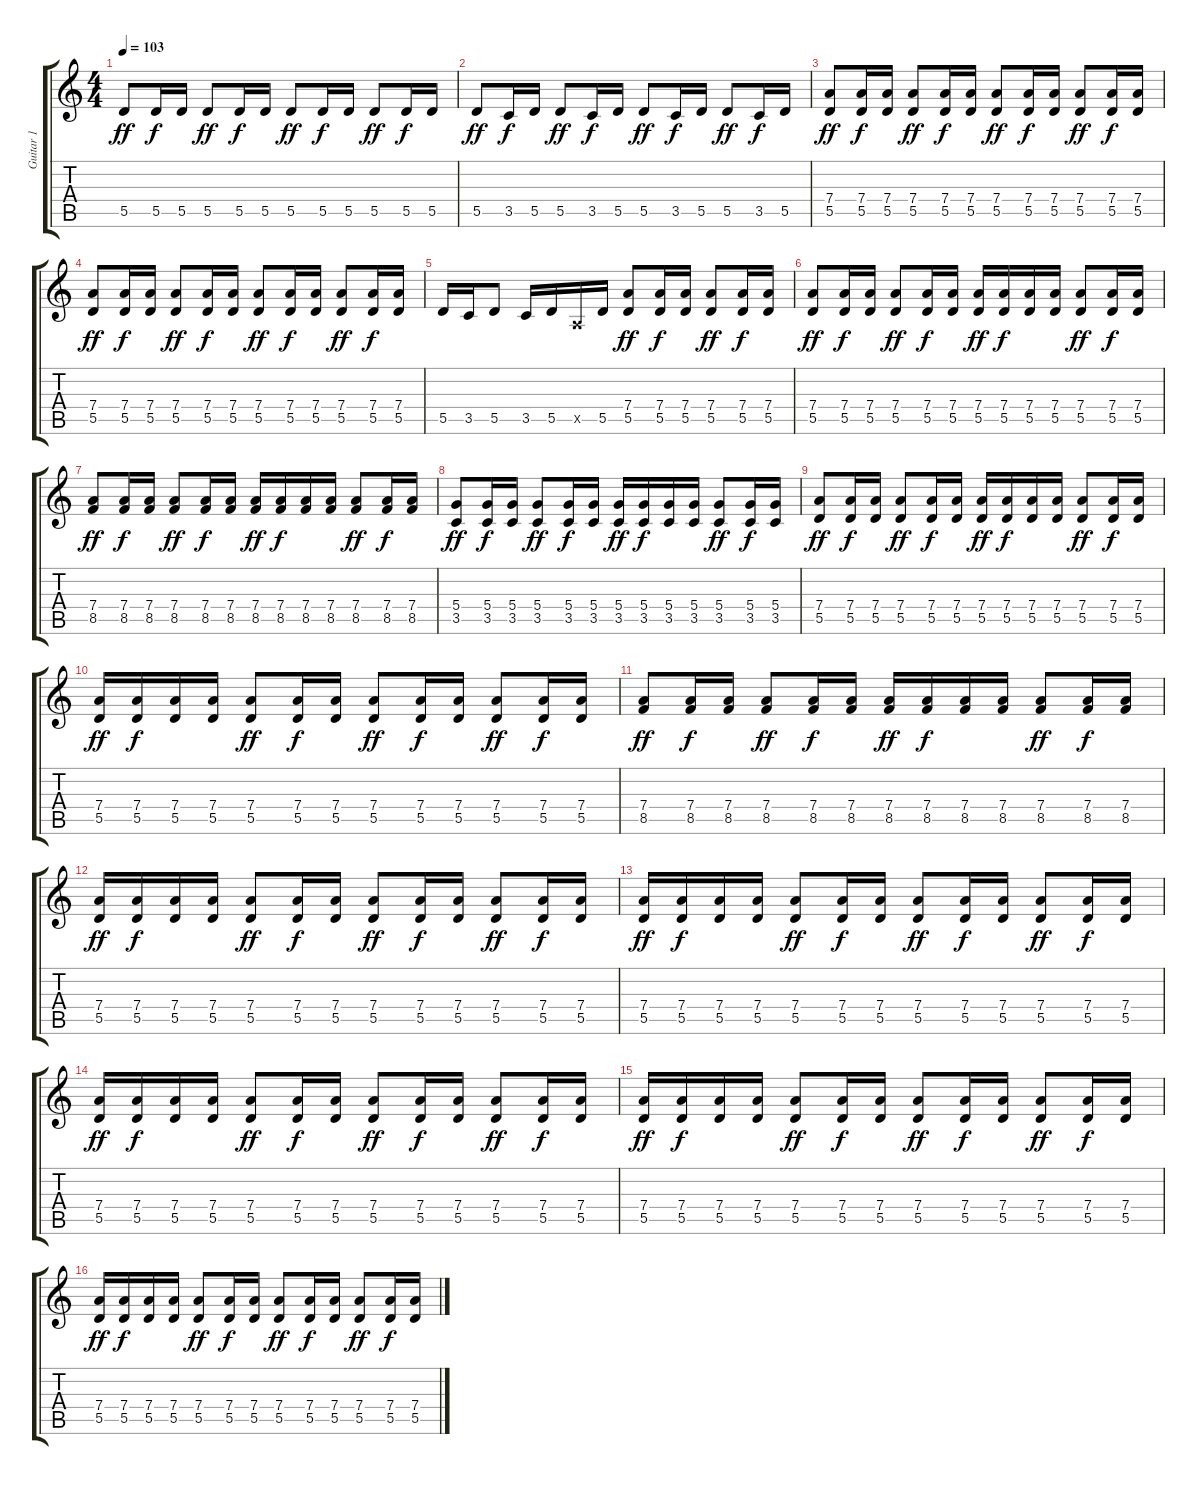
\track ("Guitar 1" "Guitar 1") {instrument electricguitarmuted}
\staff {score tabs}
\tuning (E4 B3 G3 D3 A2 E2) {hide}
\ts (4 4)
\tempo 103
\clef g2
\ks c
5.5.8{dy ff} 5.5.16{dy f} 5.5.16 5.5.8{dy ff} 5.5.16{dy f} 5.5.16 5.5.8{dy ff} 5.5.16{dy f} 5.5.16 5.5.8{dy ff} 5.5.16{dy f} 5.5.16 |
5.5.8{dy ff} 3.5.16{dy f} 5.5.16 5.5.8{dy ff} 3.5.16{dy f} 5.5.16 5.5.8{dy ff} 3.5.16{dy f} 5.5.16 5.5.8{dy ff} 3.5.16{dy f} 5.5.16 |
(7.4 5.5).8{dy ff} (7.4 5.5).16{dy f} (7.4 5.5).16 (7.4 5.5).8{dy ff} (7.4 5.5).16{dy f} (7.4 5.5).16 (7.4 5.5).8{dy ff} (7.4 5.5).16{dy f} (7.4 5.5).16 (7.4 5.5).8{dy ff} (7.4 5.5).16{dy f} (7.4 5.5).16 |
(7.4 5.5).8{dy ff} (7.4 5.5).16{dy f} (7.4 5.5).16 (7.4 5.5).8{dy ff} (7.4 5.5).16{dy f} (7.4 5.5).16 (7.4 5.5).8{dy ff} (7.4 5.5).16{dy f} (7.4 5.5).16 (7.4 5.5).8{dy ff} (7.4 5.5).16{dy f} (7.4 5.5).16 |
5.5.16 3.5.16 5.5.8 3.5.16 5.5.16 0.5{x}.16 5.5.16 (7.4 5.5).8{dy ff} (7.4 5.5).16{dy f} (7.4 5.5).16 (7.4 5.5).8{dy ff} (7.4 5.5).16{dy f} (7.4 5.5).16 |
(7.4 5.5).8{dy ff} (7.4 5.5).16{dy f} (7.4 5.5).16 (7.4 5.5).8{dy ff} (7.4 5.5).16{dy f} (7.4 5.5).16 (7.4 5.5).16{dy ff} (7.4 5.5).16{dy f} (7.4 5.5).16 (7.4 5.5).16 (7.4 5.5).8{dy ff} (7.4 5.5).16{dy f} (7.4 5.5).16 |
(7.4 8.5).8{dy ff} (7.4 8.5).16{dy f} (7.4 8.5).16 (7.4 8.5).8{dy ff} (7.4 8.5).16{dy f} (7.4 8.5).16 (7.4 8.5).16{dy ff} (7.4 8.5).16{dy f} (7.4 8.5).16 (7.4 8.5).16 (7.4 8.5).8{dy ff} (7.4 8.5).16{dy f} (7.4 8.5).16 |
(5.4 3.5).8{dy ff} (5.4 3.5).16{dy f} (5.4 3.5).16 (5.4 3.5).8{dy ff} (5.4 3.5).16{dy f} (5.4 3.5).16 (5.4 3.5).16{dy ff} (5.4 3.5).16{dy f} (5.4 3.5).16 (5.4 3.5).16 (5.4 3.5).8{dy ff} (5.4 3.5).16{dy f} (5.4 3.5).16 |
(7.4 5.5).8{dy ff} (7.4 5.5).16{dy f} (7.4 5.5).16 (7.4 5.5).8{dy ff} (7.4 5.5).16{dy f} (7.4 5.5).16 (7.4 5.5).16{dy ff} (7.4 5.5).16{dy f} (7.4 5.5).16 (7.4 5.5).16 (7.4 5.5).8{dy ff} (7.4 5.5).16{dy f} (7.4 5.5).16 |
(7.4 5.5).16{dy ff} (7.4 5.5).16{dy f} (7.4 5.5).16 (7.4 5.5).16 (7.4 5.5).8{dy ff} (7.4 5.5).16{dy f} (7.4 5.5).16 (7.4 5.5).8{dy ff} (7.4 5.5).16{dy f} (7.4 5.5).16 (7.4 5.5).8{dy ff} (7.4 5.5).16{dy f} (7.4 5.5).16 |
(7.4 8.5).8{dy ff} (7.4 8.5).16{dy f} (7.4 8.5).16 (7.4 8.5).8{dy ff} (7.4 8.5).16{dy f} (7.4 8.5).16 (7.4 8.5).16{dy ff} (7.4 8.5).16{dy f} (7.4 8.5).16 (7.4 8.5).16 (7.4 8.5).8{dy ff} (7.4 8.5).16{dy f} (7.4 8.5).16 |
(7.4 5.5).16{dy ff} (7.4 5.5).16{dy f} (7.4 5.5).16 (7.4 5.5).16 (7.4 5.5).8{dy ff} (7.4 5.5).16{dy f} (7.4 5.5).16 (7.4 5.5).8{dy ff} (7.4 5.5).16{dy f} (7.4 5.5).16 (7.4 5.5).8{dy ff} (7.4 5.5).16{dy f} (7.4 5.5).16 |
(7.4 5.5).16{dy ff} (7.4 5.5).16{dy f} (7.4 5.5).16 (7.4 5.5).16 (7.4 5.5).8{dy ff} (7.4 5.5).16{dy f} (7.4 5.5).16 (7.4 5.5).8{dy ff} (7.4 5.5).16{dy f} (7.4 5.5).16 (7.4 5.5).8{dy ff} (7.4 5.5).16{dy f} (7.4 5.5).16 |
(7.4 5.5).16{dy ff} (7.4 5.5).16{dy f} (7.4 5.5).16 (7.4 5.5).16 (7.4 5.5).8{dy ff} (7.4 5.5).16{dy f} (7.4 5.5).16 (7.4 5.5).8{dy ff} (7.4 5.5).16{dy f} (7.4 5.5).16 (7.4 5.5).8{dy ff} (7.4 5.5).16{dy f} (7.4 5.5).16 |
(7.4 5.5).16{dy ff} (7.4 5.5).16{dy f} (7.4 5.5).16 (7.4 5.5).16 (7.4 5.5).8{dy ff} (7.4 5.5).16{dy f} (7.4 5.5).16 (7.4 5.5).8{dy ff} (7.4 5.5).16{dy f} (7.4 5.5).16 (7.4 5.5).8{dy ff} (7.4 5.5).16{dy f} (7.4 5.5).16 |
(7.4 5.5).16{dy ff volume 5} (7.4 5.5).16{dy f} (7.4 5.5).16 (7.4 5.5).16 (7.4 5.5).8{dy ff} (7.4 5.5).16{dy f} (7.4 5.5).16 (7.4 5.5).8{dy ff} (7.4 5.5).16{dy f} (7.4 5.5).16 (7.4 5.5).8{dy ff} (7.4 5.5).16{dy f} (7.4 5.5).16
